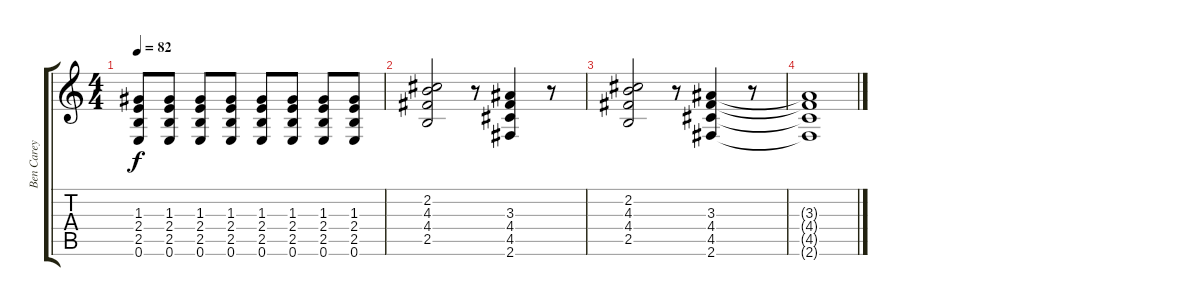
\track ("Ben Carey [Guitar]" "Ben Carey ") {instrument acousticguitarsteel}
\staff {score tabs}
\tuning (E4 B3 G3 D3 A2 E2) {hide}
\ts (4 4)
\tempo 82
\clef g2
\ks c
(1.3 2.4 2.5 0.6).8{dy f} (1.3 2.4 2.5 0.6).8 (1.3 2.4 2.5 0.6).8 (1.3 2.4 2.5 0.6).8 (1.3 2.4 2.5 0.6).8 (1.3 2.4 2.5 0.6).8 (1.3 2.4 2.5 0.6).8 (1.3 2.4 2.5 0.6).8 |
(2.2 4.3 4.4 2.5).2 r.8 (3.3 4.4 4.5 2.6).4 r.8 |
(2.2 4.3 4.4 2.5).2 r.8 (3.3 4.4 4.5 2.6).4 r.8 |
(3.3{t} 4.4{t} 4.5{t} 2.6{t}).1
